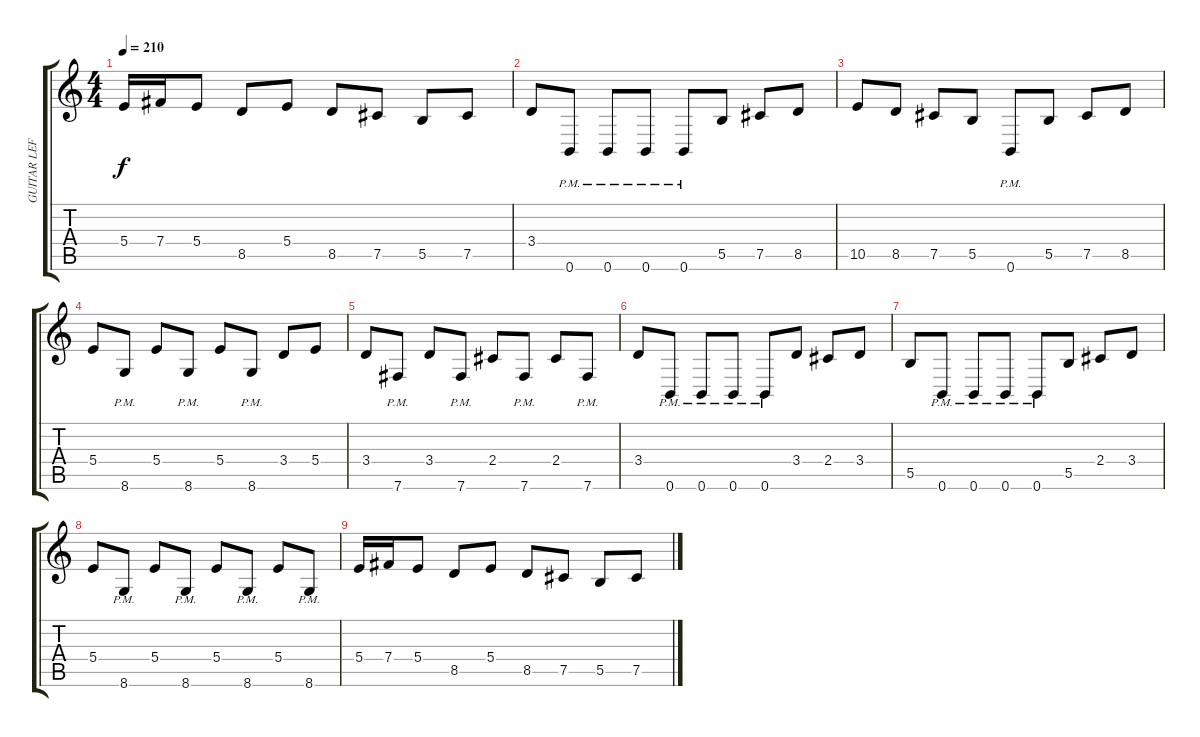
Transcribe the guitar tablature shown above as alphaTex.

\track ("GUITAR LEFT" "GUITAR LEF") {instrument distortionguitar}
\staff {score tabs}
\tuning (Db4 Ab3 E3 B2 Gb2 B1) {hide}
\ts (4 4)
\tempo 210
\clef g2
\ks c
5.4.16{dy f} 7.4.16 5.4.8 8.5.8 5.4.8 8.5.8 7.5.8 5.5.8 7.5.8 |
3.4.8 0.6{pm}.8 0.6{pm}.8 0.6{pm}.8 0.6{pm}.8 5.5.8 7.5.8 8.5.8 |
10.5.8 8.5.8 7.5.8 5.5.8 0.6{pm}.8 5.5.8 7.5.8 8.5.8 |
5.4.8 8.6{pm}.8 5.4.8 8.6{pm}.8 5.4.8 8.6{pm}.8 3.4.8 5.4.8 |
3.4.8 7.6{pm}.8 3.4.8 7.6{pm}.8 2.4.8 7.6{pm}.8 2.4.8 7.6{pm}.8 |
3.4.8 0.6{pm}.8 0.6{pm}.8 0.6{pm}.8 0.6{pm}.8 3.4.8 2.4.8 3.4.8 |
5.5.8 0.6{pm}.8 0.6{pm}.8 0.6{pm}.8 0.6{pm}.8 5.5.8 2.4.8 3.4.8 |
5.4.8 8.6{pm}.8 5.4.8 8.6{pm}.8 5.4.8 8.6{pm}.8 5.4.8 8.6{pm}.8 |
5.4.16 7.4.16 5.4.8 8.5.8 5.4.8 8.5.8 7.5.8 5.5.8 7.5.8
